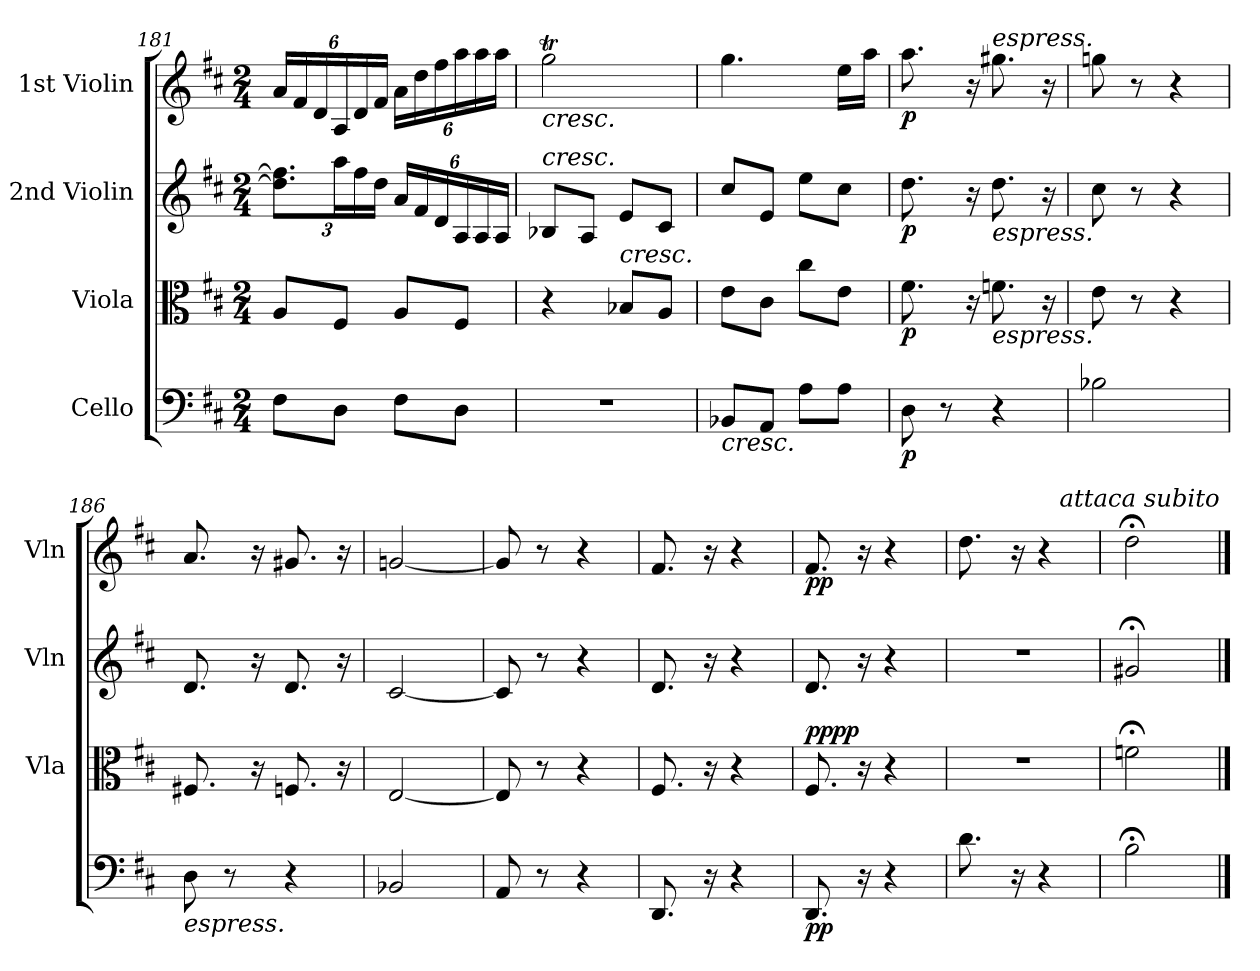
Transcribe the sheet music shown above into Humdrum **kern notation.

**kern	**dynam	**kern	**dynam	**kern	**dynam	**kern	**dynam
*part4	*part4	*part3	*part3	*part2	*part2	*part1	*part1
*staff4	*staff4	*staff3	*staff3	*staff2	*staff2	*staff1	*staff1
*I"Cello	*	*I"Viola	*	*I"2nd Violin	*	*I"1st Violin	*
*	*	*I'Vla	*	*I'Vln	*	*I'Vln	*
*clefF4	*	*clefC3	*	*clefG2	*	*clefG2	*
*k[f#c#]	*	*k[f#c#]	*	*k[f#c#]	*	*k[f#c#]	*
*M2/4	*	*M2/4	*	*M2/4	*	*M2/4	*
*	*	*	*	*Xbrackettup	*	*Xbrackettup	*
=181	=181	=181	=181	=181	=181	=181	=181
8F#\L	.	8A/L	.	12.dd\] 12.ff#\]L	.	24a/LL	.
.	.	.	.	.	.	24f#/	.
.	.	.	.	.	.	24d/	.
8D\J	.	8F#/J	.	24aa\L	.	24A/	.
.	.	.	.	24ff#\	.	24d/	.
.	.	.	.	24dd\JJ	.	24f#/JJ	.
8F#\L	.	8A/L	.	24a/LL	.	24a\LL	.
.	.	.	.	24f#/	.	24dd\	.
.	.	.	.	24d/	.	24ff#\	.
8D\J	.	8F#/J	.	24A/	.	24aa\	.
.	.	.	.	24A/	.	24aa\	.
.	.	.	.	24A/JJ	.	24aa\JJ	.
=182	=182	=182	=182	=182	=182	=182	=182
!	!	!	!	!	!	!LO:TX:b:i:t=cresc.	!
!	!	!	!	!LO:TX:a:i:t=cresc.	!	!	!
2r	.	4r	.	8B-X/L	.	2ggT\	.
.	.	.	.	8A/J	.	.	.
!	!	!LO:TX:a:i:t=cresc.	!	!	!	!	!
.	.	8B-X/L	.	8e/L	.	.	.
.	.	8A/J	.	8c#/J	.	.	.
=183	=183	=183	=183	=183	=183	=183	=183
!LO:TX:b:i:t=cresc.	!	!	!	!	!	!	!
8BB-X/L	.	8e\L	.	8cc#/L	.	4.gg\	.
8AA/J	.	8c#\J	.	8e/J	.	.	.
8A\L	.	8cc#\L	.	8ee\L	.	.	.
8A\J	.	8e\J	.	8cc#\J	.	16eeTTT\LL	.
.	.	.	.	.	.	16aa\JJ	.
=184	=184	=184	=184	=184	=184	=184	=184
!	!LO:DY:b	!	!LO:DY:b	!	!LO:DY:b	!	!LO:DY:b
8D\	p	8.f#\	p	8.dd\	p	8.aa\	p
8r	.	.	.	.	.	.	.
.	.	16r	.	16r	.	16r	.
!	!	!	!	!	!	!LO:TX:a:i:t=espress.	!
!	!	!	!	!LO:TX:b:i:t=espress.	!	!	!
!	!	!LO:TX:b:i:t=espress.	!	!	!	!	!
4r	.	8.fn\	.	8.dd\	.	8.gg#X\	.
.	.	16r	.	16r	.	16r	.
=185	=185	=185	=185	=185	=185	=185	=185
2B-X\	.	8e\	.	8cc#\	.	8ggn\	.
.	.	8r	.	8r	.	8r	.
.	.	4r	.	4r	.	4r	.
=186	=186	=186	=186	=186	=186	=186	=186
!LO:TX:b:i:t=espress.	!	!	!	!	!	!	!
8D\	.	8.F#X/	.	8.d/	.	8.a/	.
8r	.	.	.	.	.	.	.
.	.	16r	.	16r	.	16r	.
4r	.	8.Fn/	.	8.d/	.	8.g#X/	.
.	.	16r	.	16r	.	16r	.
=187	=187	=187	=187	=187	=187	=187	=187
2BB-X/	.	[2E/	.	[2c#/	.	[2gn/	.
=188	=188	=188	=188	=188	=188	=188	=188
8AA/	.	8E/]	.	8c#/]	.	8g/]	.
8r	.	8r	.	8r	.	8r	.
4r	.	4r	.	4r	.	4r	.
=189	=189	=189	=189	=189	=189	=189	=189
8.DD/	.	8.F#/	.	8.d/	.	8.f#/	.
16r	.	16r	.	16r	.	16r	.
4r	.	4r	.	4r	.	4r	.
=190	=190	=190	=190	=190	=190	=190	=190
!	!LO:DY:b	!	!LO:DY:b	!	!	!	!
!	!	!	!LO:DY:n=1:a	!	!	!	!LO:DY:b
8.DD/	pp	8.F#/	pp pp	8.d/	.	8.f#/	pp
16r	.	16r	.	16r	.	16r	.
4r	.	4r	.	4r	.	4r	.
=191	=191	=191	=191	=191	=191	=191	=191
8.d\	.	2r	.	2r	.	8.dd\	.
16r	.	.	.	.	.	16r	.
4r	.	.	.	.	.	4r	.
=192	=192	=192	=192	=192	=192	=192	=192
2B;<\	.	2fn;<\	.	2g#X;</	.	2dd;<\	.
!	!	!	!	!	!	!LO:TX:a:i:t=attaca subito	!
==	==	==	==	==	==	==	==
*-	*-	*-	*-	*-	*-	*-	*-
